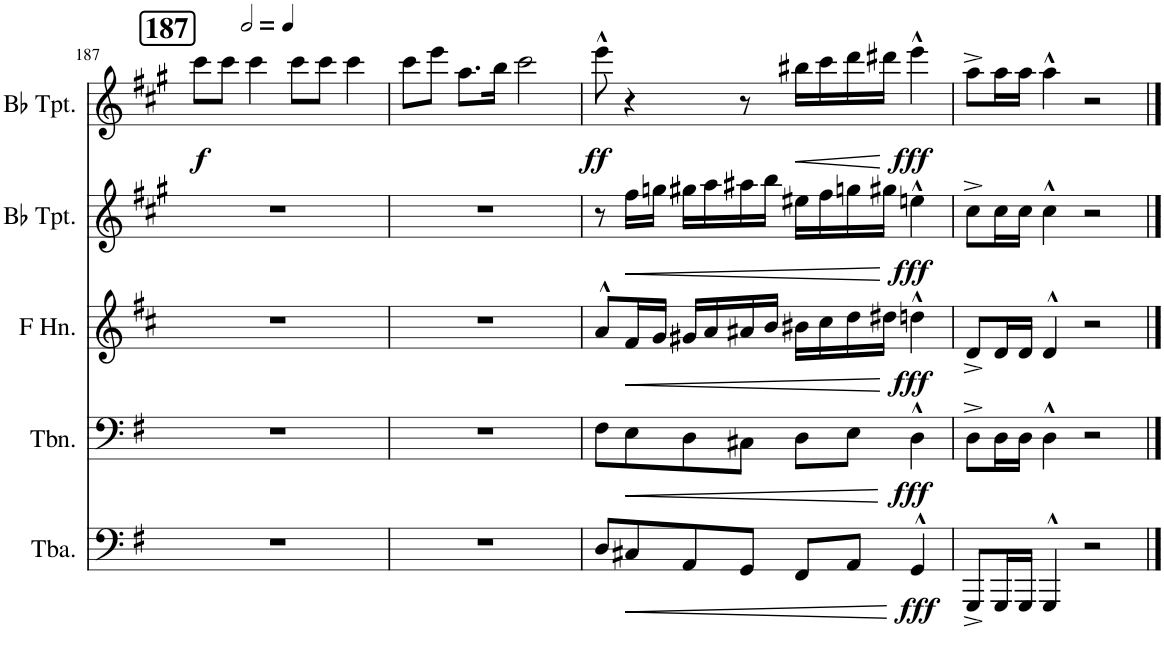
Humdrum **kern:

**kern	**dynam	**kern	**dynam	**kern	**dynam	**kern	**dynam	**kern	**dynam
*part5	*part5	*part4	*part4	*part3	*part3	*part2	*part2	*part1	*part1
*staff5	*staff5	*staff4	*staff4	*staff3	*staff3	*staff2	*staff2	*staff1	*staff1
*I"Tuba	*	*I"Trombone	*	*I"Horn in F	*	*I"Bb Trumpet	*	*I"Bb Trumpet	*
*I'Tba.	*	*I'Tbn.	*	*	*	*I'Bb Tpt.	*	*I'Bb Tpt.	*
!!LO:PB:g=z
*clefF4	*	*clefF4	*	*clefG2	*	*clefG2	*	*clefG2	*
*	*	*	*	*Trd4c7	*	*Trd1c2	*	*Trd1c2	*
*k[f#]	*	*k[f#]	*	*k[f#c#]	*	*k[f#c#g#]	*	*k[f#c#g#]	*
*M4/4	*	*M4/4	*	*M4/4	*	*M4/4	*	*M4/4	*
!!LO:REH:place=s1:a:B:cj:fs=14:t=187
=187	=187	=187	=187	=187	=187	=187	=187	=187	=187
!	!	!	!	!	!	!	!	!	!LO:DY:b
1r	.	1r	.	1r	.	1r	.	8ccc#\L	f
.	.	.	.	.	.	.	.	8ccc#\J	.
.	.	.	.	.	.	.	.	4ccc#\	.
.	.	.	.	.	.	.	.	8ccc#\L	.
.	.	.	.	.	.	.	.	8ccc#\J	.
.	.	.	.	.	.	.	.	4ccc#\	.
=188	=188	=188	=188	=188	=188	=188	=188	=188	=188
1r	.	1r	.	1r	.	1r	.	8ccc#\L	.
.	.	.	.	.	.	.	.	8eee\J	.
.	.	.	.	.	.	.	.	8.aa\L	.
.	.	.	.	.	.	.	.	16bb\Jk	.
.	.	.	.	.	.	.	.	2ccc#\	.
=189	=189	=189	=189	=189	=189	=189	=189	=189	=189
!	!	!	!	!	!	!	!	!	!LO:DY:b
8D/L	.	8F#\L	.	8a^^/L	.	8r	.	8eee^^\	ff
!	!LO:HP:b	!	!LO:HP:b	!	!LO:HP:b	!	!LO:HP:b	!	!
8C#X/	<	8E\	<	16f#/L	<	16ff#\LL	<	4r	.
.	.	.	.	16g/JJ	.	16ggn\JJ	.	.	.
8AA/	.	8D\	.	16g#X/LL	.	16gg#X\LL	.	.	.
.	.	.	.	16a/	.	16aa\	.	.	.
8GG/J	.	8C#X\J	.	16a#X/	.	16aa#X\	.	8r	.
.	.	.	.	16b/JJ	.	16bb\JJ	.	.	.
!	!	!	!	!	!	!	!	!	!LO:HP:b
8FF#/L	.	8D\L	.	16b#X\LL	.	16ee#X\LL	.	16bb#X\LL	<
.	.	.	.	16cc#\	.	16ff#\	.	16ccc#\	.
8AA/J	.	8E\J	.	16dd\	.	16ggn\	.	16ddd\	.
.	.	.	.	16dd#X\JJ	.	16gg#X\JJ	.	16ddd#X\JJ	.
!	!LO:DY:n=1:b	!	!LO:DY:n=1:b	!	!LO:DY:n=1:b	!	!LO:DY:n=1:b	!	!LO:DY:n=1:b
4GG^^/	[ fff	4D^^\	[ fff	4ddn^^\	[ fff	4een^^\	[ fff	4eee^^\	[ fff
=190	=190	=190	=190	=190	=190	=190	=190	=190	=190
8GGG^/L	.	8D^\L	.	8d^/L	.	8cc#^\L	.	8aa^\L	.
16GGG/L	.	16D\L	.	16d/L	.	16cc#\L	.	16aa\L	.
16GGG/JJ	.	16D\JJ	.	16d/JJ	.	16cc#\JJ	.	16aa\JJ	.
4GGG^^/	.	4D^^\	.	4d^^/	.	4cc#^^\	.	4aa^^\	.
2r	.	2r	.	2r	.	2r	.	2r	.
==	==	==	==	==	==	==	==	==	==
*-	*-	*-	*-	*-	*-	*-	*-	*-	*-
